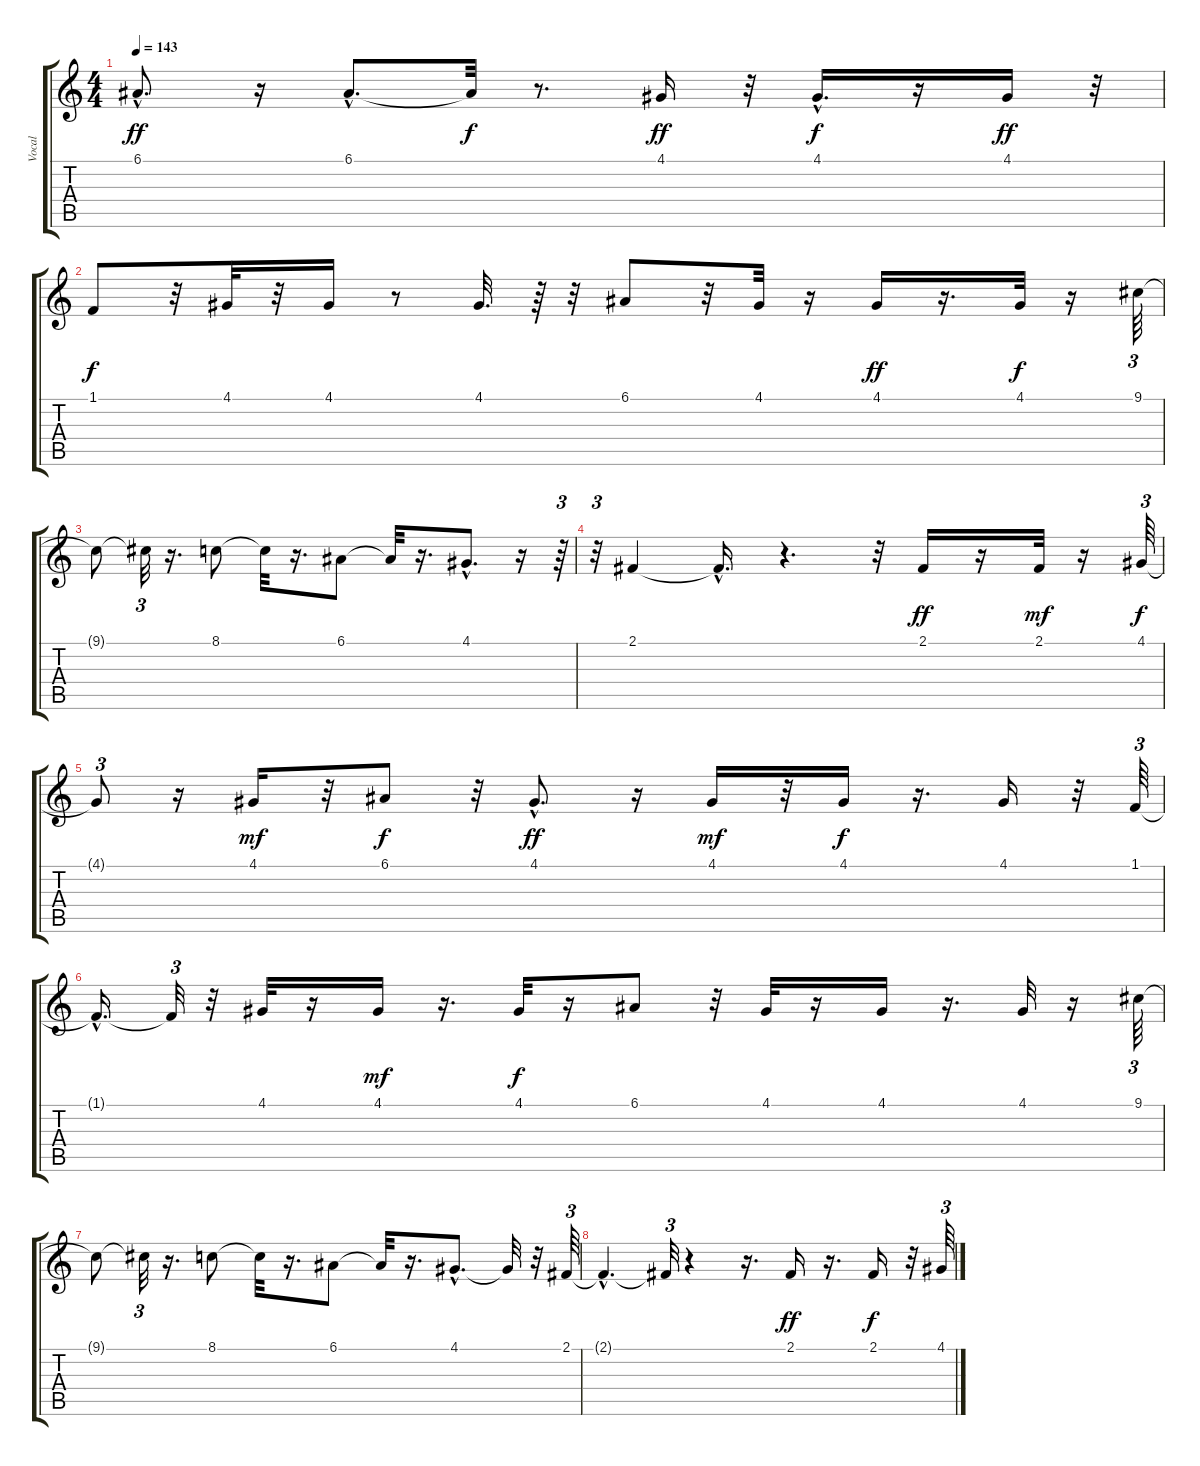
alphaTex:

\track ("Vocal" "Vocal") {instrument panflute}
\staff {score tabs}
\tuning (E4 B3 G3 D3 A2 E2) {hide}
\ts (4 4)
\tempo 143
\clef g2
\ks c
6.1{hac}.8{d dy ff} r.16 6.1{hac}.8{d} 6.1{t}.32{dy f} r.8{d} 4.1.16{dy ff} r.32 4.1{hac}.16{d dy f} r.16 4.1.16{dy ff} r.32 |
1.1.8{dy f} r.32 4.1.32 r.32 4.1.16 r.8 4.1.32{d} r.64 r.32 6.1.8 r.32 4.1.32 r.16 4.1.16{dy ff} r.16{d} 4.1.32{dy f} r.16 9.1.64{tu (3 2)} |
9.1{t}.8 9.1{t}.32{tu (3 2)} r.16{d} 8.1.8 8.1{t}.32 r.16{d} 6.1.8 6.1{t}.32 r.16{d} 4.1{hac}.8{d} r.16 r.64{tu (3 2)} |
r.32{tu (3 2)} 2.1.4 2.1{hac t}.16{d} r.4{d} r.32 2.1.16{dy ff} r.16 2.1.32{dy mf} r.16 4.1.64{tu (3 2) dy f} |
4.1{t}.8{tu (3 2)} r.16 4.1.16{dy mf} r.32 6.1.8{dy f} r.32 4.1{hac}.8{d dy ff} r.16 4.1.16{dy mf} r.32 4.1.16{dy f} r.16{d} 4.1.16 r.32 1.1.64{tu (3 2)} |
1.1{hac t}.16{d} 1.1{t}.32{tu (3 2)} r.32 4.1.32 r.16 4.1.16{dy mf} r.16{d} 4.1.32{dy f} r.16 6.1.8 r.32 4.1.32 r.16 4.1.16 r.16{d} 4.1.32 r.16 9.1.64{tu (3 2)} |
9.1{t}.8 9.1{t}.32{tu (3 2)} r.16{d} 8.1.8 8.1{t}.32 r.16{d} 6.1.8 6.1{t}.32 r.16{d} 4.1{hac}.8{d} 4.1{t}.32 r.32 2.1.64{tu (3 2)} |
2.1{hac t}.4{d} 2.1{t}.32{tu (3 2)} r.4 r.16{d} 2.1.16{dy ff} r.16{d} 2.1.16{dy f} r.32 4.1.64{tu (3 2)}
